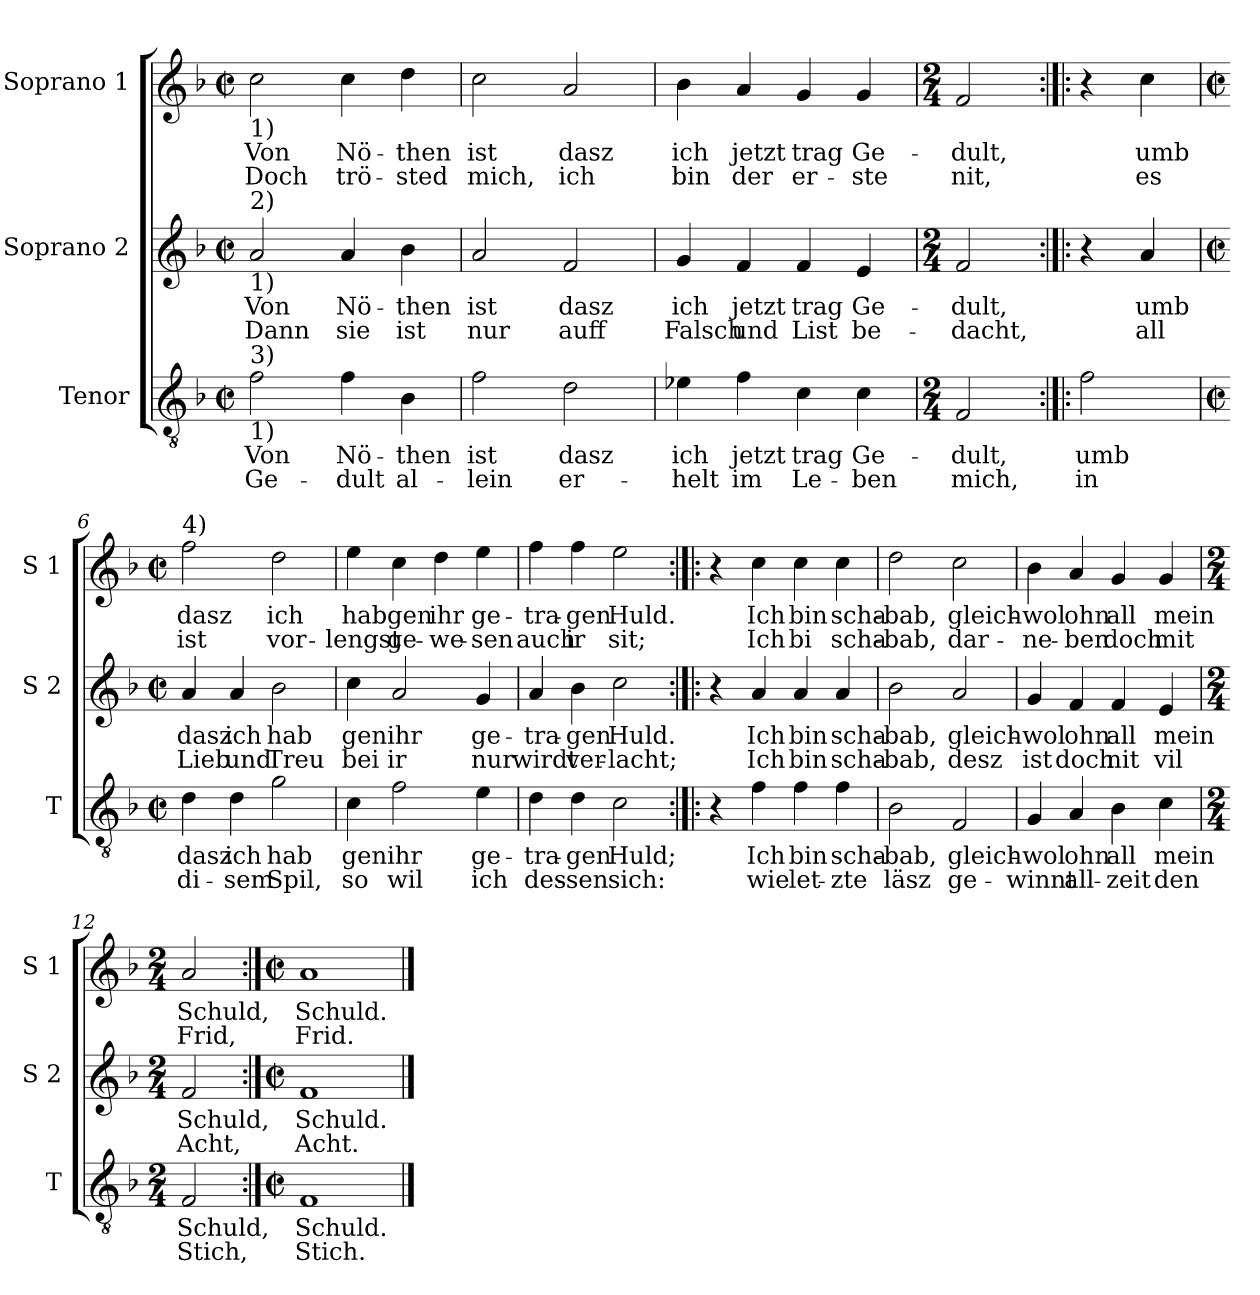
**kern	**text	**text	**kern	**text	**text	**kern	**text	**text
*part3	*part3	*part3	*part2	*part2	*part2	*part1	*part1	*part1
*staff3	*staff3	*staff3	*staff2	*staff2	*staff2	*staff1	*staff1	*staff1
*I"Tenor	*	*	*I"Soprano 2	*	*	*I"Soprano 1	*	*
*I'T	*	*	*I'S 2	*	*	*I'S 1	*	*
*clefGv2	*	*	*clefG2	*	*	*clefG2	*	*
*k[b-]	*	*	*k[b-]	*	*	*k[b-]	*	*
*F:	*	*	*F:	*	*	*F:	*	*
*M2/2	*	*	*M2/2	*	*	*M2/2	*	*
*met(c|)	*	*	*met(c|)	*	*	*met(c|)	*	*
=1	=1	=1	=1	=1	=1	=1	=1	=1
!	!	!	!	!	!	!LO:TX:b:t=1)	!	!
!	!	!	!LO:TX:a:t=2)	!	!	!	!	!
!	!	!	!LO:TX:b:t=1)	!	!	!	!	!
!LO:TX:a:t=3)	!	!	!	!	!	!	!	!
!LO:TX:b:t=1)	!	!	!	!	!	!	!	!
!	!LO:LY:b	!LO:LY:b	!	!LO:LY:b	!LO:LY:b	!	!LO:LY:b	!LO:LY:b
2f\	Von	Ge-	2a/	Von	Dann	2cc\	Von	Doch
!	!LO:LY:b	!LO:LY:b	!	!LO:LY:b	!LO:LY:b	!	!LO:LY:b	!LO:LY:b
4f\	Nö-	-dult	4a/	Nö-	sie	4cc\	Nö-	trö-
!	!LO:LY:b	!LO:LY:b	!	!LO:LY:b	!LO:LY:b	!	!LO:LY:b	!LO:LY:b
4B-\	-then	al-	4b-\	-then	ist	4dd\	-then	-sted
=2	=2	=2	=2	=2	=2	=2	=2	=2
!	!LO:LY:b	!LO:LY:b	!	!LO:LY:b	!LO:LY:b	!	!LO:LY:b	!LO:LY:b
2f\	ist	-lein	2a/	ist	nur	2cc\	ist	mich,
!	!LO:LY:b	!LO:LY:b	!	!LO:LY:b	!LO:LY:b	!	!LO:LY:b	!LO:LY:b
2d\	dasz	er-	2f/	dasz	auff	2a/	dasz	ich
=3	=3	=3	=3	=3	=3	=3	=3	=3
!	!LO:LY:b	!LO:LY:b	!	!LO:LY:b	!LO:LY:b	!	!LO:LY:b	!LO:LY:b
4e-X\	ich	-helt	4g/	ich	Falsch	4b-\	ich	bin
!	!LO:LY:b	!LO:LY:b	!	!LO:LY:b	!LO:LY:b	!	!LO:LY:b	!LO:LY:b
4f\	jetzt	im	4f/	jetzt	und	4a/	jetzt	der
!	!LO:LY:b	!LO:LY:b	!	!LO:LY:b	!LO:LY:b	!	!LO:LY:b	!LO:LY:b
4c\	trag	Le-	4f/	trag	List	4g/	trag	er-
!	!LO:LY:b	!LO:LY:b	!	!LO:LY:b	!LO:LY:b	!	!LO:LY:b	!LO:LY:b
4c\	Ge-	-ben	4e/	Ge-	be-	4g/	Ge-	-ste
=4	=4	=4	=4	=4	=4	=4	=4	=4
*M2/4	*	*	*M2/4	*	*	*M2/4	*	*
!	!LO:LY:b	!LO:LY:b	!	!LO:LY:b	!LO:LY:b	!	!LO:LY:b	!LO:LY:b
2F/	-dult,	mich,	2f/	-dult,	-dacht,	2f/	-dult,	nit,
!!LO:LB:g=z
=5:|!|:	=5:|!|:	=5:|!|:	=5:|!|:	=5:|!|:	=5:|!|:	=5:|!|:	=5:|!|:	=5:|!|:
!	!LO:LY:b	!LO:LY:b	!	!	!	!	!	!
2f\	umb	in	4r	.	.	4r	.	.
!	!	!	!	!LO:LY:b	!LO:LY:b	!	!LO:LY:b	!LO:LY:b
.	.	.	4a/	umb	all	4cc\	umb	es
=6	=6	=6	=6	=6	=6	=6	=6	=6
*M2/2	*	*	*M2/2	*	*	*M2/2	*	*
*met(c|)	*	*	*met(c|)	*	*	*met(c|)	*	*
!	!	!	!	!	!	!LO:TX:a:t=4)	!	!
!	!LO:LY:b	!LO:LY:b	!	!LO:LY:b	!LO:LY:b	!	!LO:LY:b	!LO:LY:b
4d\	dasz	di-	4a/	dasz	Lieb	2ff\	dasz	ist
!	!LO:LY:b	!LO:LY:b	!	!LO:LY:b	!LO:LY:b	!	!	!
4d\	ich	-sem	4a/	ich	und	.	.	.
!	!LO:LY:b	!LO:LY:b	!	!LO:LY:b	!LO:LY:b	!	!LO:LY:b	!LO:LY:b
2g\	hab	Spil,	2b-\	hab	Treu	2dd\	ich	vor-
=7	=7	=7	=7	=7	=7	=7	=7	=7
!	!LO:LY:b	!LO:LY:b	!	!LO:LY:b	!LO:LY:b	!	!LO:LY:b	!LO:LY:b
4c\	gen	so	4cc\	gen	bei	4ee\	hab	-lengst
!	!LO:LY:b	!LO:LY:b	!	!LO:LY:b	!LO:LY:b	!	!LO:LY:b	!LO:LY:b
2f\	ihr	wil	2a/	ihr	ir	4cc\	gen	ge-
!	!	!	!	!	!	!	!LO:LY:b	!LO:LY:b
.	.	.	.	.	.	4dd\	ihr	-we-
!	!LO:LY:b	!LO:LY:b	!	!LO:LY:b	!LO:LY:b	!	!LO:LY:b	!LO:LY:b
4e\	ge-	ich	4g/	ge-	nur	4ee\	ge-	-sen
=8	=8	=8	=8	=8	=8	=8	=8	=8
!	!LO:LY:b	!LO:LY:b	!	!LO:LY:b	!LO:LY:b	!	!LO:LY:b	!LO:LY:b
4d\	-tra-	des-	4a/	-tra-	wirdt	4ff\	-tra-	auch
!	!LO:LY:b	!LO:LY:b	!	!LO:LY:b	!LO:LY:b	!	!LO:LY:b	!LO:LY:b
4d\	-gen	-sen	4b-\	-gen	ver-	4ff\	-gen	ir
!	!LO:LY:b	!LO:LY:b	!	!LO:LY:b	!LO:LY:b	!	!LO:LY:b	!LO:LY:b
2c\	Huld;	sich:	2cc\	Huld.	-lacht;	2ee\	Huld.	sit;
!!LO:LB:g=z
=9:|!|:	=9:|!|:	=9:|!|:	=9:|!|:	=9:|!|:	=9:|!|:	=9:|!|:	=9:|!|:	=9:|!|:
4r	.	.	4r	.	.	4r	.	.
!	!LO:LY:b	!LO:LY:b	!	!LO:LY:b	!LO:LY:b	!	!LO:LY:b	!LO:LY:b
4f\	Ich	wie	4a/	Ich	Ich	4cc\	Ich	Ich
!	!LO:LY:b	!LO:LY:b	!	!LO:LY:b	!LO:LY:b	!	!LO:LY:b	!LO:LY:b
4f\	bin	let-	4a/	bin	bin	4cc\	bin	bi
!	!LO:LY:b	!LO:LY:b	!	!LO:LY:b	!LO:LY:b	!	!LO:LY:b	!LO:LY:b
4f\	scha-	-zte	4a/	scha-	scha-	4cc\	scha-	scha-
=10	=10	=10	=10	=10	=10	=10	=10	=10
!	!LO:LY:b	!LO:LY:b	!	!LO:LY:b	!LO:LY:b	!	!LO:LY:b	!LO:LY:b
2B-\	-bab,	läsz	2b-\	-bab,	-bab,	2dd\	-bab,	-bab,
!	!LO:LY:b	!LO:LY:b	!	!LO:LY:b	!LO:LY:b	!	!LO:LY:b	!LO:LY:b
2F/	gleich-	ge-	2a/	gleich-	desz	2cc\	gleich-	dar-
=11	=11	=11	=11	=11	=11	=11	=11	=11
!	!LO:LY:b	!LO:LY:b	!	!LO:LY:b	!LO:LY:b	!	!LO:LY:b	!LO:LY:b
4G/	-wol	-winnt	4g/	-wol	ist	4b-\	-wol	-ne-
!	!LO:LY:b	!LO:LY:b	!	!LO:LY:b	!LO:LY:b	!	!LO:LY:b	!LO:LY:b
4A/	ohn	all-	4f/	ohn	doch	4a/	ohn	-ben
!	!LO:LY:b	!LO:LY:b	!	!LO:LY:b	!LO:LY:b	!	!LO:LY:b	!LO:LY:b
4B-\	all	-zeit	4f/	all	nit	4g/	all	doch
!	!LO:LY:b	!LO:LY:b	!	!LO:LY:b	!LO:LY:b	!	!LO:LY:b	!LO:LY:b
4c\	mein	den	4e/	mein	vil	4g/	mein	mit
=12	=12	=12	=12	=12	=12	=12	=12	=12
*M2/4	*	*	*M2/4	*	*	*M2/4	*	*
!	!LO:LY:b	!LO:LY:b	!	!LO:LY:b	!LO:LY:b	!	!LO:LY:b	!LO:LY:b
2F/	Schuld,	Stich,	2f/	Schuld,	Acht,	2a/	Schuld,	Frid,
=13:|!	=13:|!	=13:|!	=13:|!	=13:|!	=13:|!	=13:|!	=13:|!	=13:|!
*M2/2	*	*	*M2/2	*	*	*M2/2	*	*
*met(c|)	*	*	*met(c|)	*	*	*met(c|)	*	*
!	!LO:LY:b	!LO:LY:b	!	!LO:LY:b	!LO:LY:b	!	!LO:LY:b	!LO:LY:b
1F	Schuld.	Stich.	1f	Schuld.	Acht.	1a	Schuld.	Frid.
==	==	==	==	==	==	==	==	==
*-	*-	*-	*-	*-	*-	*-	*-	*-
